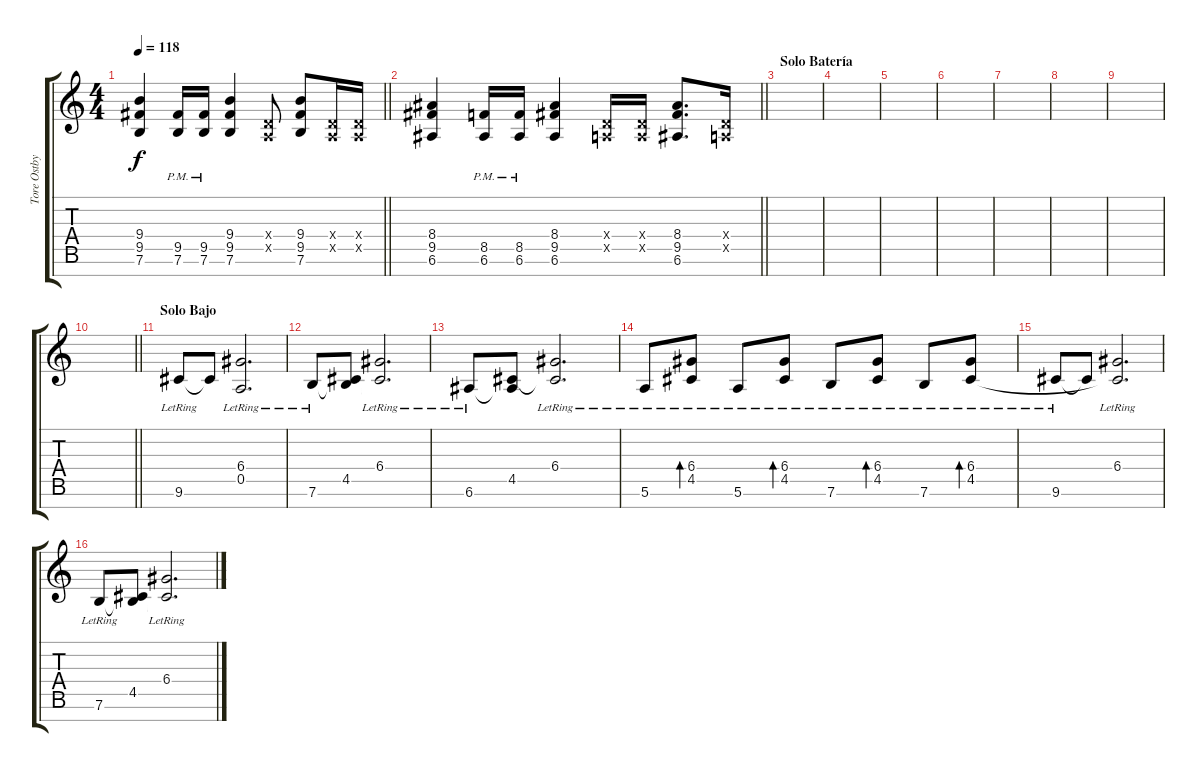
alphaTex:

\track ("Tore Ostby" "Tore Ostby") {instrument distortionguitar}
\staff {score tabs}
\tuning (E4 B3 G3 D3 A2 E2 B1) {hide}
\ts (4 4)
\tempo 118
\clef g2
\barLineRight lightlight
\ks c
(9.4 9.5 7.6).4{dy f} (9.5{pm} 7.6{pm}).16 (9.5{pm} 7.6{pm}).16 (9.4 9.5 7.6).4 (0.4{x} 0.5{x}).8 (9.4 9.5 7.6).8 (0.4{x} 0.5{x}).16 (0.4{x} 0.5{x}).16 |
\barLineRight lightlight
(8.4 9.5 6.6).4 (8.5{pm} 6.6{pm}).16 (8.5{pm} 6.6{pm}).16 (8.4 9.5 6.6).4 (0.4{x} 0.5{x}).16 (0.4{x} 0.5{x}).16 (8.4 9.5 6.6).8{d} (0.4{x} 0.5{x}).16 |
\section ("" "Solo Batería")
|
|
|
|
|
|
|
\barLineRight lightlight
|
\section ("" "Solo Bajo")
9.6{lr}.8{volume 16 instrument electricguitarclean} 9.6{t}.8 (6.4{lr} 0.5).2{d} |
7.6{lr}.8 (4.5 7.6{t}).8 (6.4{lr} 4.5{t}).2{d} |
6.6{lr}.8 (4.5 6.6{t}).8 (6.4{lr} 4.5{t}).2{d} |
5.6{lr}.8 (6.4{lr} 4.5{lr}).8{bd 120} 5.6{lr}.8 (6.4{lr} 4.5{lr}).8{bd 120} 7.6{lr}.8 (6.4{lr} 4.5{lr}).8{bd 120} 7.6{lr}.8 (6.4{lr} 4.5{lr}).8{bd 120} |
9.6{lr}.8 9.6{t}.8 (6.4{lr} 4.5{t}).2{d} |
7.6{lr}.8 (4.5 7.6{t}).8 (6.4{lr} 4.5{t}).2{d}
